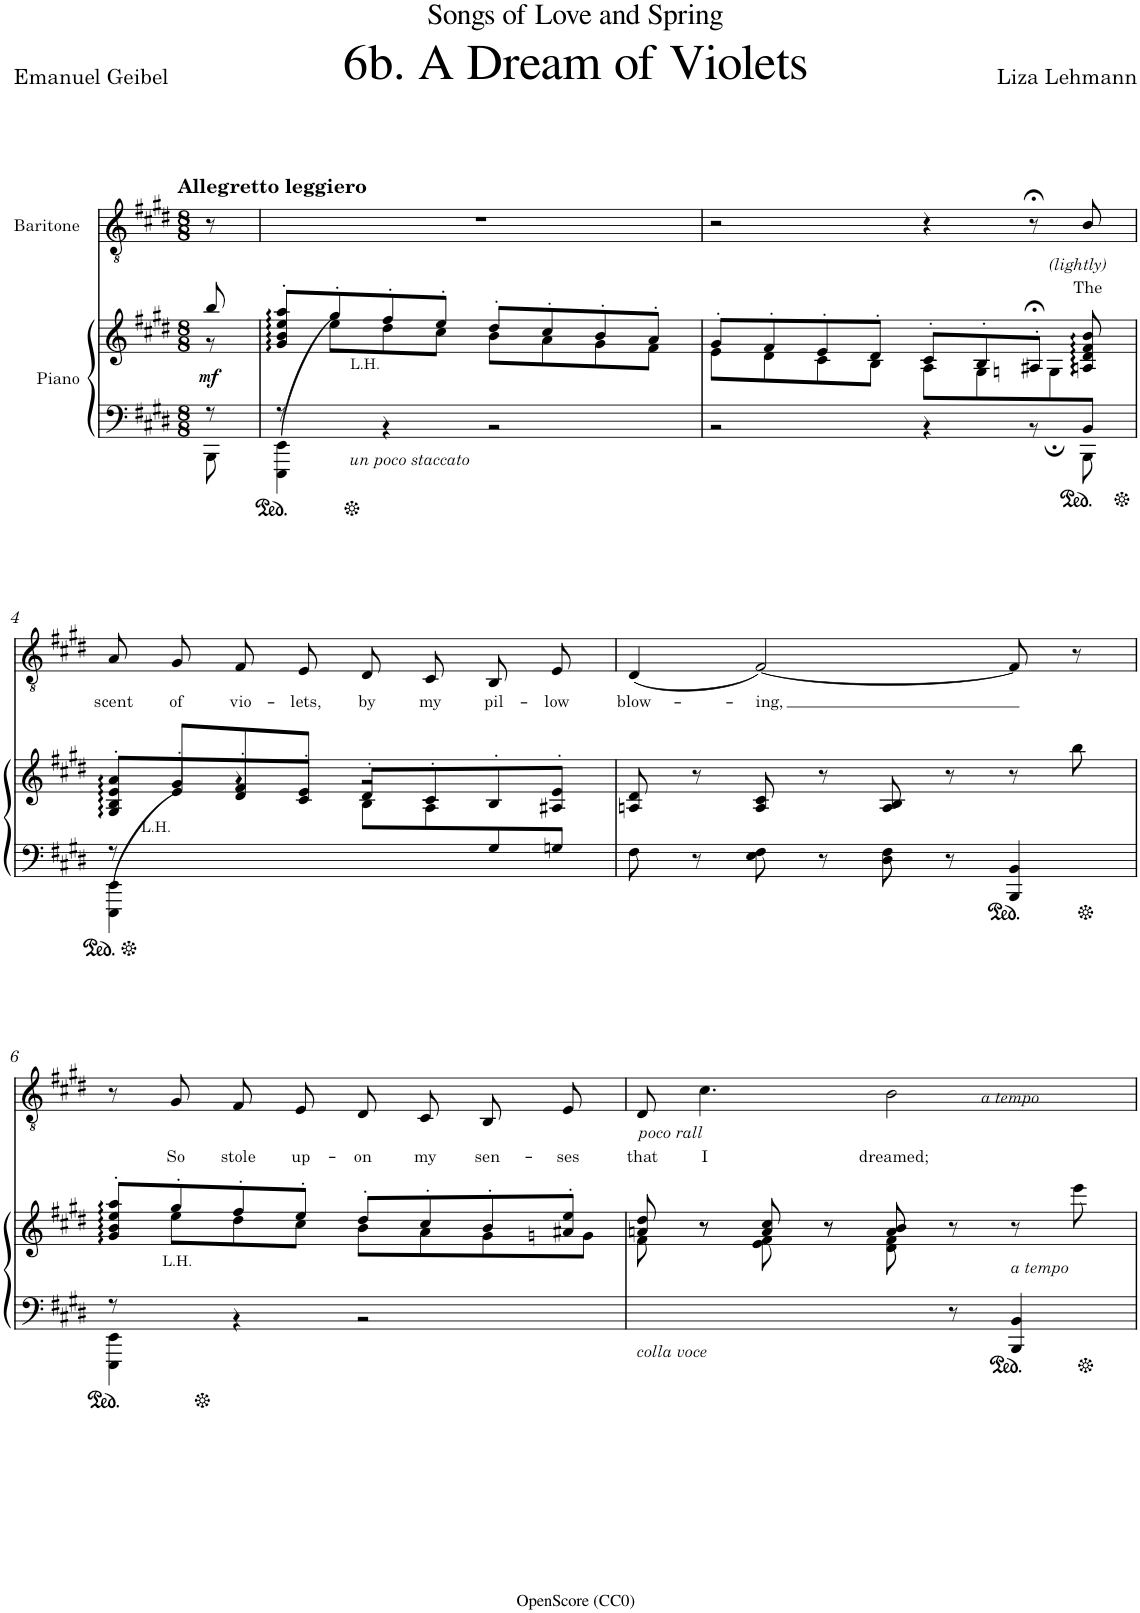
**kern	**kern	**dynam	**kern	**text
*part2	*part2	*part2	*part1	*part1
*staff3	*staff2	*staff2/3	*staff1	*staff1
*I"Piano	*	*	*I"Baritone	*
*I'Pno	*	*	*	*
*clefF4	*clefG2	*	*clefGv2	*
*k[f#c#g#d#]	*k[f#c#g#d#]	*	*k[f#c#g#d#]	*
*M8/8	*M8/8	*	*M8/8	*
=1	=1	=1	=1	=1
*^	*^	*	*	*
!	!	!	!	!	!LO:TX:a:B:t=Allegretto leggiero	!
!	!	!	!	!LO:DY:b	!	!
8r	8BBB\	8bb/	8r	mf	8r	.
=2	=2	=2	=2	=2	=2	=2
*ped	*	*	*	*	*	*
8r	(>4EEE\ 4EE\	8g#/'> 8b/'> 8ee/'> 8aa/'>L	8ryy	.	1r	.
2..ryy	.	8gg#'>/	(8ee\L	.	.	.
*	*	*Xped	*	*	*	*
!	!LO:TX:a:t=L.H.	!	!	!	!	!
!	!LO:TX:b:i:t=un poco staccato	!	!	!	!	!
.	4r	8ff#'>/	8dd#\	.	.	.
.	.	8ee'>/J	8cc#\J	.	.	.
.	2r	8dd#'>/L	8b\L	.	.	.
.	.	8cc#'>/	8a\	.	.	.
.	.	8b'>/	8g#\	.	.	.
.	.	8a'>/J	8f#\J	.	.	.
=3	=3	=3	=3	=3	=3	=3
2..ryy	2r	8g#'>/L	8e\L	.	2r	.
.	.	8f#'>/	8d#\	.	.	.
.	.	8e'>/	8c#\	.	.	.
.	.	8d#'>/J	8B\J	.	.	.
.	4r	8c#'>/L	8A\L	.	4r	.
.	.	8B'>/	8G#\	.	.	.
!	!	!	!	!	!LO:TX:b:i:t=(lightly)	!
.	8r	8A#X;<'>/J	8Gn;\	.	8r;<	.
!	!	!	!	!	!	!LO:LY:b
8BB/J	8BBB\	8An/ 8d#/ 8f#/ 8b/	8ryy	.	8B/	The
!!LO:LB:g=z
=4	=4	=4	=4	=4	=4	=4
!LO:TX:a:t=L.H.	!	!	!	!	!	!
!	!	!	!	!	!	!LO:LY:b
8r	4EEE\ 4EE\	8G#/'> 8B/'> 8e/'> 8a/'>L	8ryy	.	8A/L	scent
!	!	!	!	!	!	!LO:LY:b
8ryy	.	8g#'>/	8e/L)	.	8G#/	of
!	!	!	!	!	!	!LO:LY:b
.	4r	8f#'>/	8d#/	.	8F#/	vio-
!	!	!	!	!	!	!LO:LY:b
.	.	8e'>/J	8c#/J	.	8E/	-lets,
!	!	!	!	!	!	!LO:LY:b
.	2r	8d#'>/L	8B\L	.	8D#/	by
!	!	!	!	!	!	!LO:LY:b
.	.	8c#'>/	8A\	.	8C#/	my
!	!	!	!	!	!	!LO:LY:b
8G#/	.	8B'>/	4ryy	.	8BB/	pil-
!	!	!	!	!	!	!LO:LY:b
8Gn/J	.	8A#X/'> 8e/'>J	.	.	8E/J	-low
*v	*v	*	*	*	*	*
*	*v	*v	*	*	*
=5	=5	=5	=5	=5
!	!	!	!	!LO:LY:b
8F#\	8An/ 8d#/	.	(4D#/	blow-
8r	8r	.	.	.
!	!	!	!	!LO:LY:b
8E\ 8F#\	8A/ 8c#/	.	[2F#/)	-ing,
8r	8r	.	.	.
8D#\ 8F#\	8A/ 8B/	.	.	.
8r	8r	.	.	.
4BBB/ 4BB/	8r	.	8F#/]	.
.	8bb\	.	8r	.
!!LO:LB:g=z
=6	=6	=6	=6	=6
*ped	*	*	*	*
*^	*^	*	*	*
8r	4EEE\ 4EE\	8g#/'> 8b/'> 8ee/'> 8aa/'>L	8ryy	.	8r	.
!	!	!	!	!	!	!LO:LY:b
2..ryy	.	8gg#'>/	8ee\L	.	8G#/L	So
*	*	*Xped	*	*	*	*
!	!LO:TX:a:t=L.H.	!	!	!	!	!
!	!	!	!	!	!	!LO:LY:b
.	4r	8ff#'>/	8dd#\	.	8F#/	stole
!	!	!	!	!	!	!LO:LY:b
.	.	8ee'>/J	8cc#\J	.	8E/	up-
!	!	!	!	!	!	!LO:LY:b
.	2r	8dd#'>/L	8b\L	.	8D#/	-on
!	!	!	!	!	!	!LO:LY:b
.	.	8cc#'>/	8a\	.	8C#/	my
!	!	!	!	!	!	!LO:LY:b
.	.	8b'>/	8g#\	.	8BB/	sen-
!	!	!	!	!	!	!LO:LY:b
.	.	8a#X/'> 8ee/'>J	8gn\J	.	8E/J	-ses
*v	*v	*	*	*	*	*
=7	=7	=7	=7	=7	=7
!	!	!	!	!LO:TX:b:i:t=poco rall	!
!LO:TX:b:i:t=colla voce	!	!	!	!	!
!	!	!	!	!	!LO:LY:b
8ryy	8an/ 8dd#/	8f#\	.	8D#/	that
!	!	!	!	!	!LO:LY:b
8r	8r	8ryy	.	4.c#\	I
8ryy	8a/ 8cc#/	8e\ 8f#\	.	.	.
8r	8r	8ryy	.	.	.
!	!	!	!	!LO:TX:b:i:t=a tempo	!
!	!	!	!	!	!LO:LY:b
8ryy	8a/ 8b/	8d#\ 8f#\	.	2B\	dreamed;
8r	8r	4.ryy	.	.	.
!	!LO:TX:b:i:t=a tempo	!	!	!	!
4BBB/ 4BB/	8r	.	.	.	.
.	8eee\	.	.	.	.
*	*v	*v	*	*	*
=	=	=	=	=
*-	*-	*-	*-	*-
